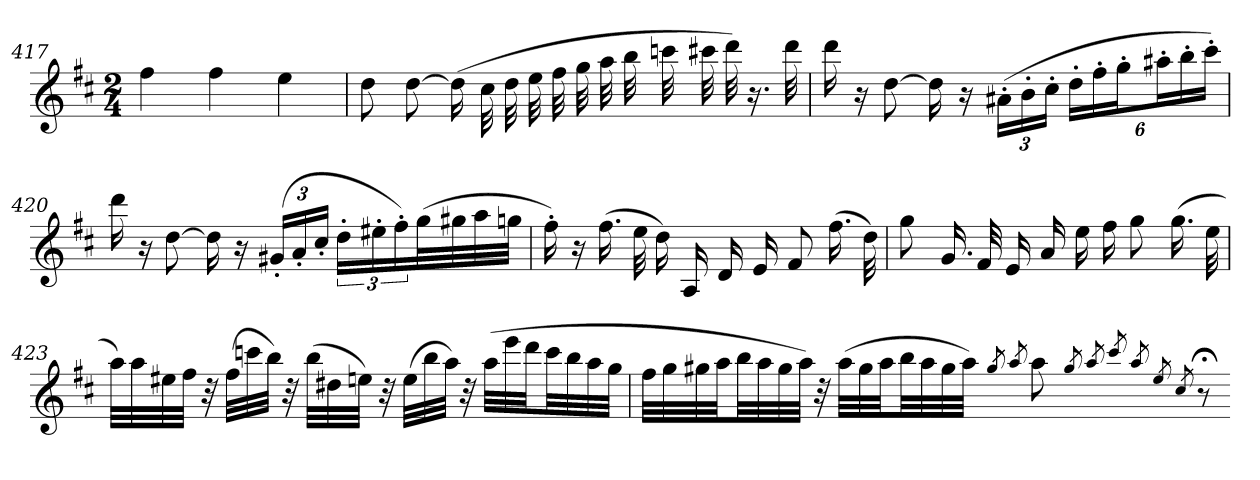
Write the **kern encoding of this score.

**kern
*part1
*staff1
*clefG2
*k[f#c#]
*D:
*M2/4
=417
4ff#
4ff#
4ee
=418
8dd
[8dd
(16dd]
32cc#
32dd
32ee
32ff#
32gg
32aa
32bb
32cccn
32ccc#X
32ddd)
16.r
32ddd
=419
16ddd
16r
[8dd
16dd]
16r
(24a#X'LL
24b'
24cc#'JJ
24dd'LL
24ff#'
24gg'J
24aa#X'L
24bb'
24ccc#'JJ)
=420
16ddd
16r
[8dd
16dd]
16r
(24g#X'LL
24a'
24cc#'JJ
24dd'LL
24ee#X'
24ff#')
(32ggL
32gg#X
32aa
32ggnJJJ
=421
16ff#')
16r
(16.ff#
32ee
16dd)
16A
16d
16e
8f#
(16.ff#
32dd)
=422
8gg
16.g
32f#
16e
16a
16ee
16ff#
8gg
(16.gg
32ee
=423
32aaLLL)
32aa
32ee#X
32ff#JJJ
32r
(32ff#LLL
32cccn
32bbJJJ)
32r
(32bbLLL
32dd#X
32eenJJJ)
32r
(32eeLLL
32bb
32aaJJJ)
32r
(32aaLLL
32eee
32dddJJ
32cccLL
32bb
32aa
32ggJJJ
=424
32ff#LLL
32gg
32gg#X
32aaJJ
32bbLL
32aa
32gg#
32aaJJJ)
32r
(32aaLLL
32gg#
32aaJJ
32bbLL
32aa
32gg#
32aaJJJ)
8qgg#
8qaa
8aa
8qgg#
8qaa
8qccc#
8qaa
8qee
8qcc#
8r;<
=-
*-
